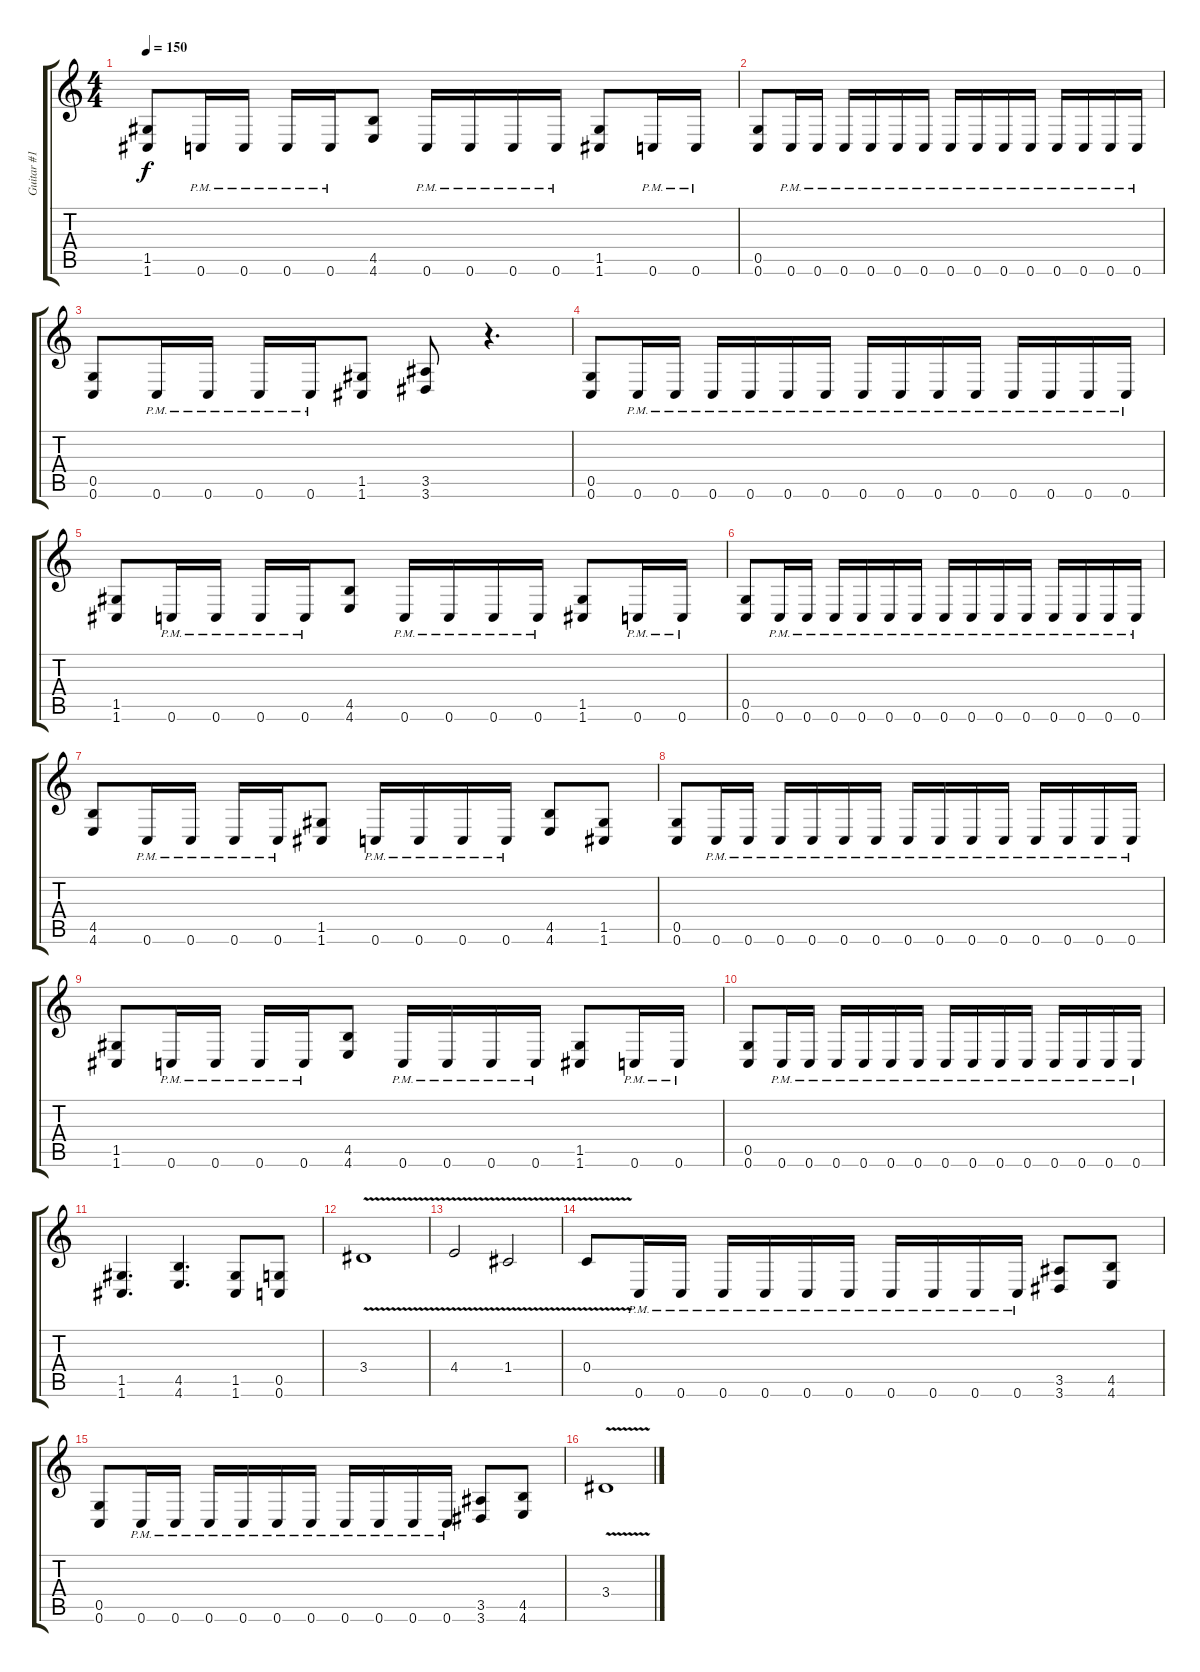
\track ("Guitar #1" "Guitar #1") {instrument distortionguitar}
\staff {score tabs}
\tuning (D4 A3 F3 C3 G2 C2) {hide}
\ts (4 4)
\tempo 150
\clef g2
\ks c
(1.5 1.6).8{dy f} 0.6{pm}.16 0.6{pm}.16 0.6{pm}.16 0.6{pm}.16 (4.5 4.6).8 0.6{pm}.16 0.6{pm}.16 0.6{pm}.16 0.6{pm}.16 (1.5 1.6).8 0.6{pm}.16 0.6{pm}.16 |
(0.5 0.6).8 0.6{pm}.16 0.6{pm}.16 0.6{pm}.16 0.6{pm}.16 0.6{pm}.16 0.6{pm}.16 0.6{pm}.16 0.6{pm}.16 0.6{pm}.16 0.6{pm}.16 0.6{pm}.16 0.6{pm}.16 0.6{pm}.16 0.6{pm}.16 |
(0.5 0.6).8 0.6{pm}.16 0.6{pm}.16 0.6{pm}.16 0.6{pm}.16 (1.5 1.6).8 (3.5 3.6).8 r.4{d} |
(0.5 0.6).8 0.6{pm}.16 0.6{pm}.16 0.6{pm}.16 0.6{pm}.16 0.6{pm}.16 0.6{pm}.16 0.6{pm}.16 0.6{pm}.16 0.6{pm}.16 0.6{pm}.16 0.6{pm}.16 0.6{pm}.16 0.6{pm}.16 0.6{pm}.16 |
(1.5 1.6).8 0.6{pm}.16 0.6{pm}.16 0.6{pm}.16 0.6{pm}.16 (4.5 4.6).8 0.6{pm}.16 0.6{pm}.16 0.6{pm}.16 0.6{pm}.16 (1.5 1.6).8 0.6{pm}.16 0.6{pm}.16 |
(0.5 0.6).8 0.6{pm}.16 0.6{pm}.16 0.6{pm}.16 0.6{pm}.16 0.6{pm}.16 0.6{pm}.16 0.6{pm}.16 0.6{pm}.16 0.6{pm}.16 0.6{pm}.16 0.6{pm}.16 0.6{pm}.16 0.6{pm}.16 0.6{pm}.16 |
(4.5 4.6).8 0.6{pm}.16 0.6{pm}.16 0.6{pm}.16 0.6{pm}.16 (1.5 1.6).8 0.6{pm}.16 0.6{pm}.16 0.6{pm}.16 0.6{pm}.16 (4.5 4.6).8 (1.5 1.6).8 |
(0.5 0.6).8 0.6{pm}.16 0.6{pm}.16 0.6{pm}.16 0.6{pm}.16 0.6{pm}.16 0.6{pm}.16 0.6{pm}.16 0.6{pm}.16 0.6{pm}.16 0.6{pm}.16 0.6{pm}.16 0.6{pm}.16 0.6{pm}.16 0.6{pm}.16 |
(1.5 1.6).8 0.6{pm}.16 0.6{pm}.16 0.6{pm}.16 0.6{pm}.16 (4.5 4.6).8 0.6{pm}.16 0.6{pm}.16 0.6{pm}.16 0.6{pm}.16 (1.5 1.6).8 0.6{pm}.16 0.6{pm}.16 |
(0.5 0.6).8 0.6{pm}.16 0.6{pm}.16 0.6{pm}.16 0.6{pm}.16 0.6{pm}.16 0.6{pm}.16 0.6{pm}.16 0.6{pm}.16 0.6{pm}.16 0.6{pm}.16 0.6{pm}.16 0.6{pm}.16 0.6{pm}.16 0.6{pm}.16 |
(1.5 1.6).4{d} (4.5 4.6).4{d} (1.5 1.6).8 (0.5 0.6).8 |
3.4{v}.1 |
4.4{v}.2 1.4{v}.2 |
0.4{v}.8 0.6{pm}.16 0.6{pm}.16 0.6{pm}.16 0.6{pm}.16 0.6{pm}.16 0.6{pm}.16 0.6{pm}.16 0.6{pm}.16 0.6{pm}.16 0.6{pm}.16 (3.5 3.6).8 (4.5 4.6).8 |
(0.5 0.6).8 0.6{pm}.16 0.6{pm}.16 0.6{pm}.16 0.6{pm}.16 0.6{pm}.16 0.6{pm}.16 0.6{pm}.16 0.6{pm}.16 0.6{pm}.16 0.6{pm}.16 (3.5 3.6).8 (4.5 4.6).8 |
3.4{v}.1
